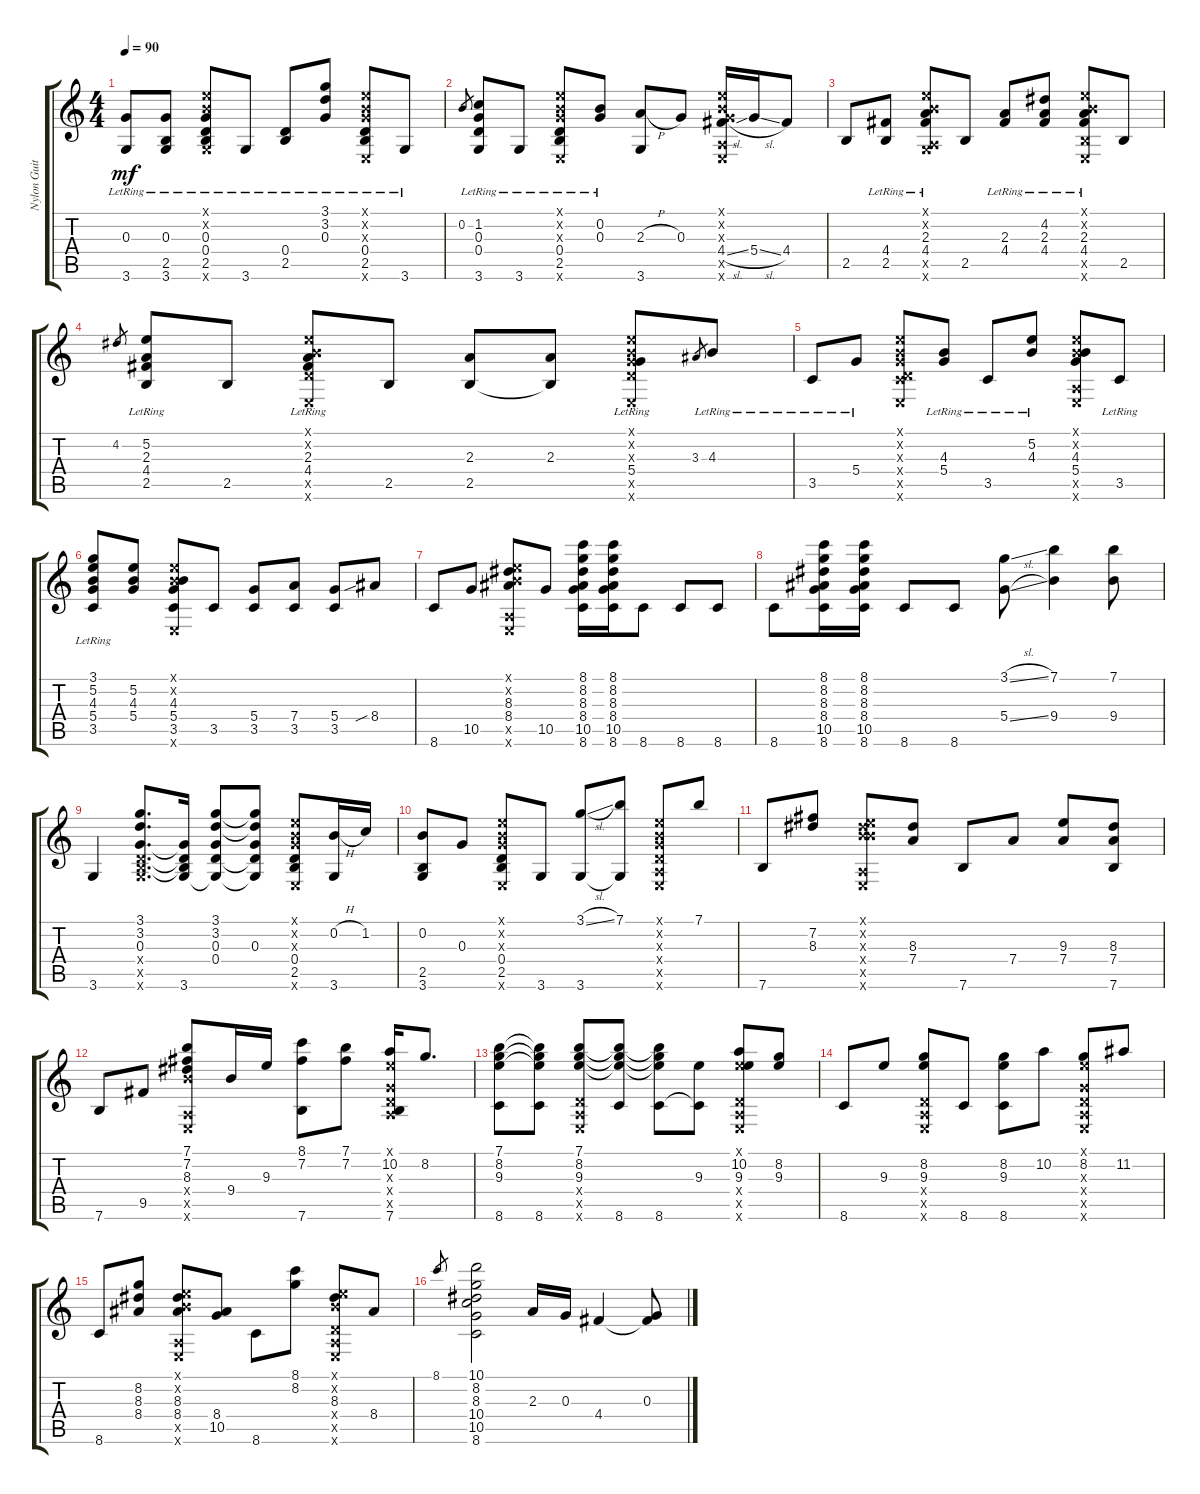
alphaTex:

\track ("Nylon Guitar" "Nylon Guit") {instrument acousticguitarnylon}
\staff {score tabs}
\tuning (E4 B3 G3 D3 A2 E2) {hide}
\ts (4 4)
\tempo 90
\clef g2
\ks c
(0.3{t} 3.6{lr}).8{dy mf} (0.3 2.5{lr} 3.6{lr}).8 (0.1{x} 0.2{x} 0.3{lr} 0.4{lr} 2.5{lr} 3.6{x}).8 3.6{lr}.8 (0.4{lr} 2.5{lr}).8 (3.1 3.2 0.3{lr}).8 (0.1{x} 0.2{x} 0.3{x} 0.4{lr} 2.5{lr} 0.6{x}).8 3.6{lr}.8 |
0.2.8{gr} (1.2{lr} 0.3{lr} 0.4{lr} 3.6{lr}).8 3.6{lr}.8 (0.1{x} 0.2{x} 0.3{x} 0.4{lr} 2.5{lr} 0.6{x}).8 (0.2 0.3{lr}).8 (2.3{h} 3.6).8 0.3.8 (0.1{x} 0.2{x} 0.3{x} 4.4{sl} 0.5{x} 0.6{x}).16 5.4{sl}.16 4.4.8 |
2.5.8 (4.4 2.5{lr}).8 (0.1{x} 0.2{x} 2.3{lr} 4.4{lr} 0.5{x} 3.6{x}).8 2.5.8 (2.3 4.4{lr}).8 (4.2 2.3{lr} 4.4{lr}).8 (0.1{x} 0.2{x} 2.3 4.4{lr} 2.5{x} 0.6{x}).8 2.5.8 |
4.2.8{gr} (5.2{lr} 2.3{lr} 4.4{lr} 2.5).8 2.5.8 (0.1{x} 0.2{x} 2.3 4.4{lr} 5.5{x} 0.6{x}).8 2.5.8 (2.3 2.5).8 (2.3 2.5{t}).8 (0.1{x} 0.2{x} 0.3{x} 5.4{lr} 5.5{x} 0.6{x}).8 3.3.8{gr} 4.3{lr}.8 |
3.5{lr}.8 5.4{lr}.8 (0.1{x} 0.2{x} 0.3{x} 0.4{x} 3.5{x} 0.6{x}).8 (4.3{lr} 5.4{lr}).8 3.5{lr}.8 (5.2{lr} 4.3{lr}).8 (0.1{x} 0.2{x} 4.3 5.4 0.5{x} 0.6{x}).8 3.5{lr}.8 |
(3.1 5.2{lr} 4.3{lr} 5.4{lr} 3.5).8 (5.2 4.3 5.4).8 (0.1{x} 0.2{x} 4.3 5.4 3.5 0.6{x}).8 3.5.8 (5.4 3.5).8 (7.4 3.5).8 (5.4 3.5).8 8.4{sib}.8 |
8.6.8 10.5.8 (0.1{x} 0.2{x} 8.3 8.4 0.5{x} 0.6{x}).8 10.5.8 (8.1 8.2 8.3 8.4 10.5 8.6).16 (8.1 8.2 8.3 8.4 10.5 8.6).16 8.6.8 8.6.8 8.6.8 |
8.6.8 (8.1 8.2 8.3 8.4 10.5 8.6).16 (8.1 8.2 8.3 8.4 10.5 8.6).16 8.6.8 8.6.8 (3.1{sl} 5.4{sl}).8 (7.1 9.4).4 (7.1 9.4).8 |
3.6.4 (3.1 3.2 0.3 0.4{x} 2.5{x} 3.6{x}).8{d} (0.3{t} 0.4{t} 2.5{t} 3.6).16 (3.1 3.2 0.3 0.4 3.6{t}).8 (3.1{t} 3.2{t} 0.3 0.4{t} 3.6{t}).8 (0.1{x} 0.2{x} 0.3{x} 0.4 2.5 0.6{x}).8 (0.2{h} 3.6).16 1.2.16 |
(0.2 2.5 3.6).8 0.3.8 (0.1{x} 0.2{x} 0.3{x} 0.4 2.5 0.6{x}).8 3.6.8 (3.1{sl} 3.6).8 (7.1 3.6{t}).8 (0.1{x} 0.2{x} 0.3{x} 0.4{x} 0.5{x} 0.6{x}).8 7.1.8 |
7.6.8 (7.2 8.3).8 (0.1{x} 0.2{x} 8.3{x} 9.4{x} 0.5{x} 0.6{x}).8 (8.3 7.4).8 7.6.8 7.4.8 (9.3 7.4).8 (8.3 7.4 7.6).8 |
7.6.8 9.5.8 (7.1 7.2 8.3 9.4{x} 0.5{x} 0.6{x}).8 9.4.16 9.3.16 (8.1 7.2 7.6).8 (7.1 7.2).8 (0.1{x} 10.2 0.3{x} 0.4{x} 0.5{x} 7.6).16 8.2.8{d} |
(7.1 8.2 9.3 8.6).8 (7.1{t} 8.2{t} 9.3{t} 8.6).8 (7.1 8.2 9.3 0.4{x} 0.5{x} 0.6{x}).8 (7.1{t} 8.2{t} 9.3{t} 8.6).8 (7.1{t} 8.2{t} 9.3{t} 8.6).8 (9.3 8.6{t}).8 (0.1{x} 10.2 9.3 0.4{x} 0.5{x} 0.6{x}).8 (8.2 9.3).8 |
8.6.8 9.3.8 (8.2 9.3 0.4{x} 0.5{x} 0.6{x}).8 8.6.8 (8.2 9.3 8.6).8 10.2.8 (0.1{x} 8.2 0.3{x} 0.4{x} 0.5{x} 0.6{x}).8 11.2.8 |
8.6.8 (8.2 8.3 8.4).8 (0.1{x} 0.2{x} 8.3 8.4 0.5{x} 0.6{x}).8 (8.4 10.5).8 8.6.8 (8.1 8.2).8 (0.1{x} 0.2{x} 8.3 0.4{x} 0.5{x} 0.6{x}).8 8.4.8 |
8.1.8{gr} (10.1 8.2 8.3 10.4 10.5 8.6).2 2.3.16 0.3.16 4.4.4 (0.3 4.4{t}).8
